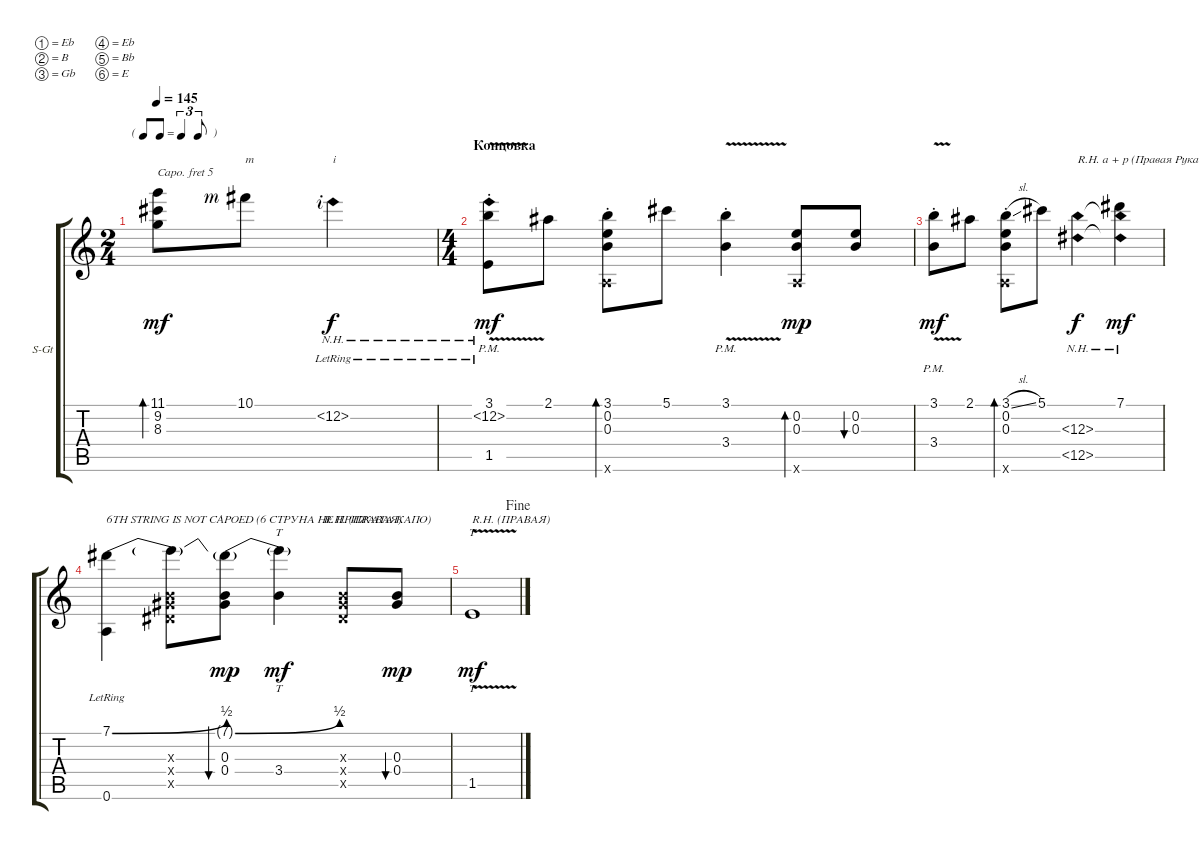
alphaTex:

\defaultSystemsLayout 4
\bracketExtendMode groupsimilarinstruments
\firstSystemTrackNameOrientation horizontal
\otherSystemsTrackNameOrientation horizontal
\track ("Steel Guitar" "S-Gt") {instrument acousticguitarsteel}
\staff {score tabs}
\capo 5
\tuning (Eb4 B3 Gb3 Eb3 Bb2 E2)
\ts (2 4)
\tf triplet8th
\tempo 145
\clef g2
\ks c
(8.3 9.2 11.1).8{bd 30 dy mf} 10.1{rf 3}.8{txt "m"} 12.2{nh lr rf 2}.4{txt "i" dy f} |
\ts (4 4)
\section ("" "Концовка")
(3.1{st} 1.5{v pm} 12.2{nh lr}).8{dy mf} 2.1.8 (3.1{st} 0.2 0.3 0.6{x}).8{bd 30} 5.1.8 (3.1{st} 3.4{v pm}).4 (0.2 0.3 0.6{x}).8{bd 30 dy mp} (0.2 0.3).8{bu 30} |
(3.1{st} 3.4{v pm}).8{dy mf} 2.1.8 (3.1{sl st} 0.2 0.3 0.6{x}).8{bd 30} 5.1.8 (12.5{nh} 12.3{nh}).4{txt "R.H. a + p (Правая Рука - Безымянный + Большой)" dy f} (7.1 12.3{nh t} 12.5{nh t}).4{dy mf} |
(0.6 7.1{be (bend 0 0 59.4 2) lr}).4{txt "6TH STRING IS NOT CAPOED (6 СТРУНА НЕ ПРИЖАТА КАПО)"} (0.3{x} 0.4{x} 0.5{x} 7.1{t}).8 (0.3 0.4 7.1{be (bend 0 0 59.4 2) t}).8{bu 30 dy mp} (3.4 7.1{t}).4{tt txt "               R.H. (ПРАВАЯ)" dy mf} (0.3{x} 0.4{x} 0.5{x}).8 (0.3 0.4).8{bu 30 dy mp} |
\jump fine
1.5{v}.1{tt txt "R.H. (ПРАВАЯ)" dy mf}
